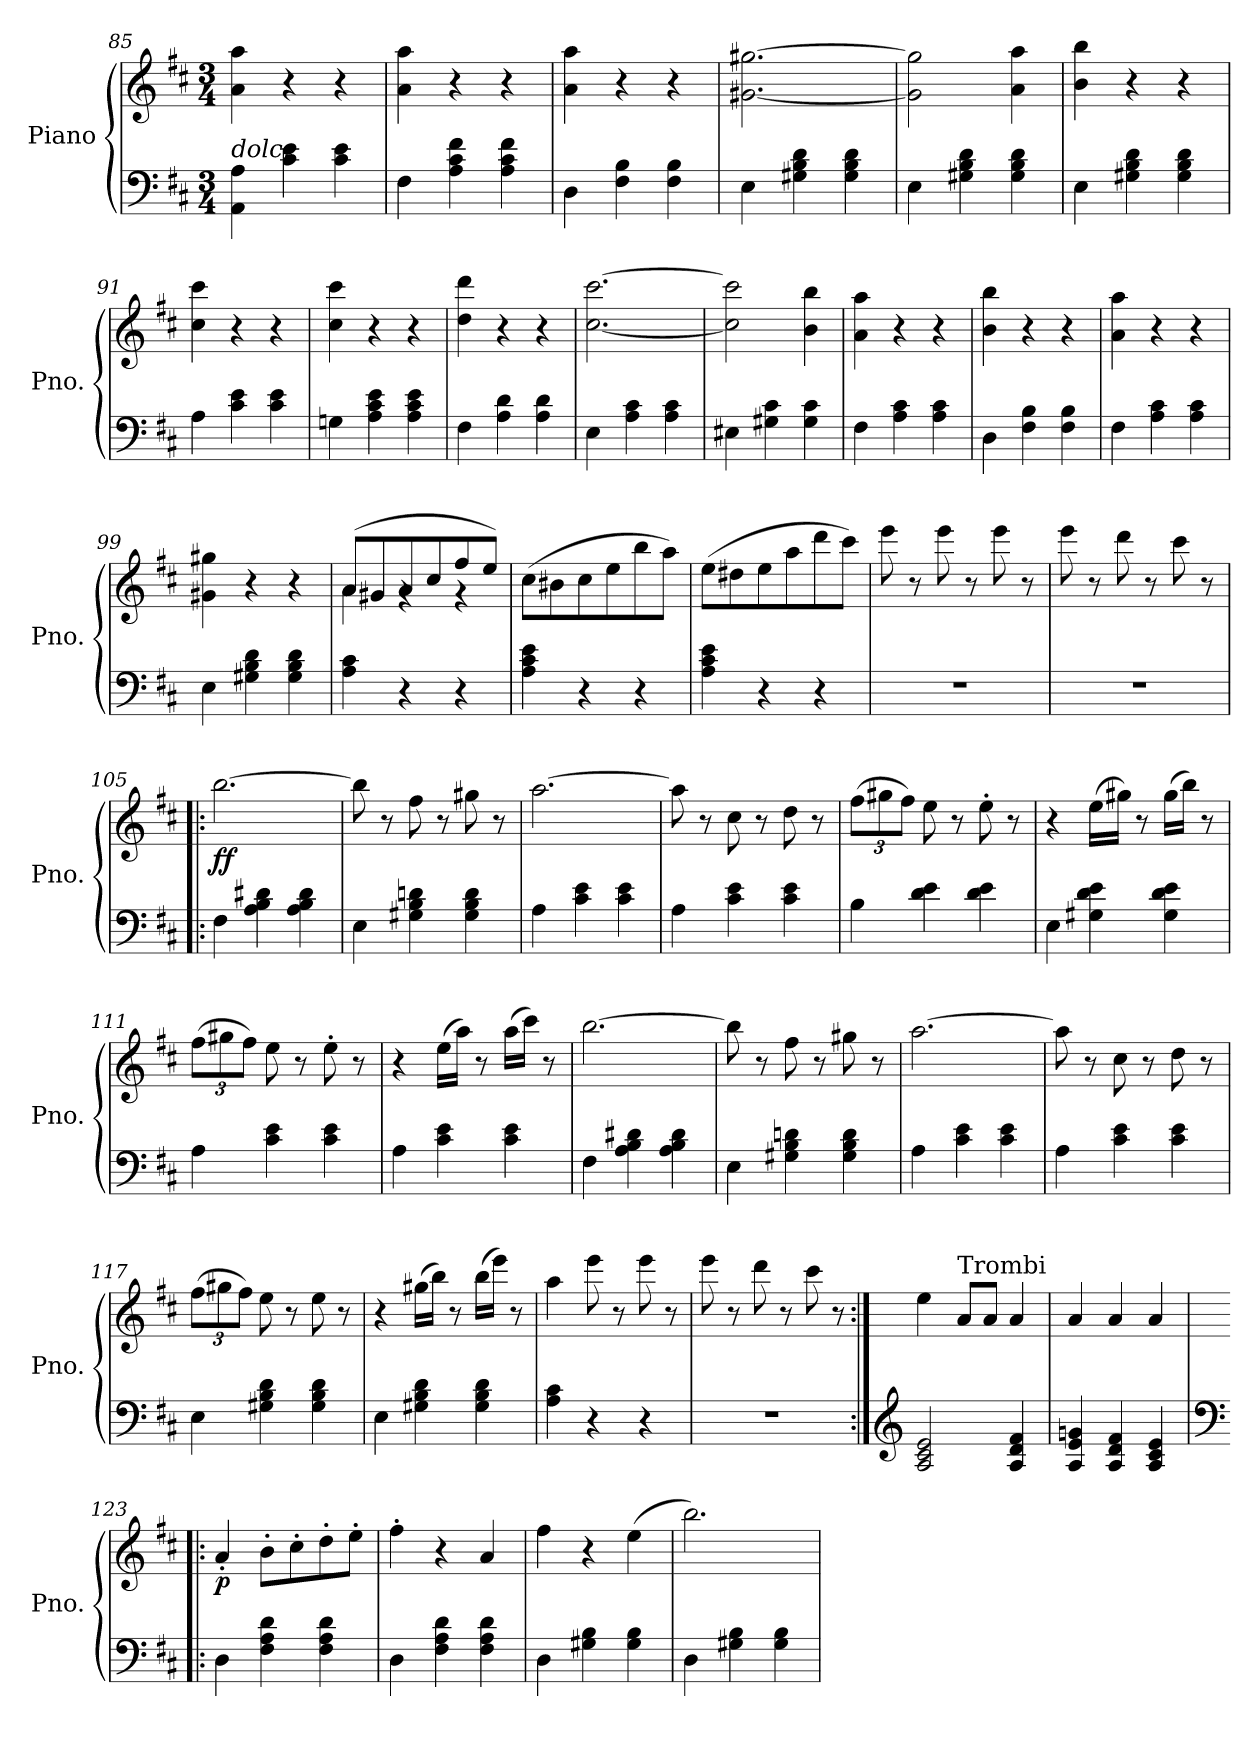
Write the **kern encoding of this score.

**kern	**kern	**dynam
*part1	*part1	*part1
*staff2	*staff1	*staff1/2
*I"Piano	*	*
*I'Pno.	*	*
*clefF4	*clefG2	*
*k[f#c#]	*k[f#c#]	*
*M3/4	*M3/4	*
=85	=85	=85
!LO:TX:a:i:t=dolc.	!	!
4AA\ 4A\	4a\ 4aa\	.
4c#\ 4e\	4r	.
4c#\ 4e\	4r	.
=86	=86	=86
4F#\	4a\ 4aa\	.
4A\ 4c#\ 4f#\	4r	.
4A\ 4c#\ 4f#\	4r	.
=87	=87	=87
4D\	4a\ 4aa\	.
4F#\ 4B\	4r	.
4F#\ 4B\	4r	.
!!LO:LB:g=z
=88	=88	=88
4E\	[2.g#X\ [2.gg#X\	.
4G#X\ 4B\ 4d\	.	.
4G#\ 4B\ 4d\	.	.
=89	=89	=89
4E\	2g#\] 2gg#\]	.
4G#X\ 4B\ 4d\	.	.
4G#\ 4B\ 4d\	4a\ 4aa\	.
=90	=90	=90
4E\	4b\ 4bb\	.
4G#X\ 4B\ 4d\	4r	.
4G#\ 4B\ 4d\	4r	.
=91	=91	=91
4A\	4cc#\ 4ccc#\	.
4c#\ 4e\	4r	.
4c#\ 4e\	4r	.
=92	=92	=92
4Gn\	4cc#\ 4ccc#\	.
4A\ 4c#\ 4e\	4r	.
4A\ 4c#\ 4e\	4r	.
=93	=93	=93
4F#\	4dd\ 4ddd\	.
4A\ 4d\	4r	.
4A\ 4d\	4r	.
=94	=94	=94
4E\	[2.cc#\ [2.ccc#\	.
4A\ 4c#\	.	.
4A\ 4c#\	.	.
=95	=95	=95
4E#X\	2cc#\] 2ccc#\]	.
4G#X\ 4c#\	.	.
4G#\ 4c#\	4b\ 4bb\	.
=96	=96	=96
4F#\	4a\ 4aa\	.
4A\ 4c#\	4r	.
4A\ 4c#\	4r	.
=97	=97	=97
4D\	4b\ 4bb\	.
4F#\ 4B\	4r	.
4F#\ 4B\	4r	.
=98	=98	=98
4F#\	4a\ 4aa\	.
4A\ 4c#\	4r	.
4A\ 4c#\	4r	.
!!LO:LB:g=z
=99	=99	=99
4E\	4g#X\ 4gg#X\	.
4G#X\ 4B\ 4d\	4r	.
4G#\ 4B\ 4d\	4r	.
=100	=100	=100
*	*^	*
4A\ 4c#\	(>8a/L	4a\	.
.	8g#X/	.	.
4r	8a/	4rg	.
.	8cc#/	.	.
4r	8ff#/	4rg	.
.	8ee/J)	.	.
*	*v	*v	*
=101	=101	=101
4A\ 4c#\ 4e\	(>8cc#\L	.
.	8b#X\	.
4r	8cc#\	.
.	8ee\	.
4r	8bb\	.
.	8aa\J)	.
=102	=102	=102
4A\ 4c#\ 4e\	(>8ee\L	.
.	8dd#X\	.
4r	8ee\	.
.	8aa\	.
4r	8ddd\	.
.	8ccc#\J)	.
=103	=103	=103
2.r	8eee\	.
.	8r	.
.	8eee\	.
.	8r	.
.	8eee\	.
.	8r	.
=104	=104	=104
2.r	8eee\	.
.	8r	.
.	8ddd\	.
.	8r	.
.	8ccc#\	.
.	8r	.
=105!|:	=105!|:	=105!|:
!	!	!LO:DY:b
4F#\	[2.bb\	ff
4A\ 4B\ 4d#X\	.	.
4A\ 4B\ 4d#\	.	.
!!LO:LB:g=z
=106	=106	=106
4E\	8bb\]	.
.	8r	.
4G#X\ 4B\ 4dn\	8ff#\	.
.	8r	.
4G#\ 4B\ 4d\	8gg#X\	.
.	8r	.
=107	=107	=107
4A\	[2.aa\	.
4c#\ 4e\	.	.
4c#\ 4e\	.	.
=108	=108	=108
4A\	8aa\]	.
.	8r	.
4c#\ 4e\	8cc#\	.
.	8r	.
4c#\ 4e\	8dd\	.
.	8r	.
=109	=109	=109
*	*Xbrackettup	*
4B\	(>12ff#\L	.
.	12gg#X\	.
.	12ff#\J)	.
4d\ 4e\	8ee\	.
.	8r	.
4d\ 4e\	8ee'\	.
.	8r	.
=110	=110	=110
4E\	4r	.
4G#X\ 4d\ 4e\	(>16ee\LL	.
.	16gg#X\JJ)	.
.	8r	.
4G#\ 4d\ 4e\	(>16gg#\LL	.
.	16bb\JJ)	.
.	8r	.
=111	=111	=111
4A\	(>12ff#\L	.
.	12gg#X\	.
.	12ff#\J)	.
4c#\ 4e\	8ee\	.
.	8r	.
4c#\ 4e\	8ee'\	.
.	8r	.
=112	=112	=112
4A\	4r	.
4c#\ 4e\	(>16ee\LL	.
.	16aa\JJ)	.
.	8r	.
4c#\ 4e\	(>16aa\LL	.
.	16ccc#\JJ)	.
.	8r	.
!!LO:PB:g=z
=113	=113	=113
4F#\	[2.bb\	.
4A\ 4B\ 4d#X\	.	.
4A\ 4B\ 4d#\	.	.
=114	=114	=114
4E\	8bb\]	.
.	8r	.
4G#X\ 4B\ 4dn\	8ff#\	.
.	8r	.
4G#\ 4B\ 4d\	8gg#X\	.
.	8r	.
=115	=115	=115
4A\	[2.aa\	.
4c#\ 4e\	.	.
4c#\ 4e\	.	.
=116	=116	=116
4A\	8aa\]	.
.	8r	.
4c#\ 4e\	8cc#\	.
.	8r	.
4c#\ 4e\	8dd\	.
.	8r	.
=117	=117	=117
4E\	(>12ff#\L	.
.	12gg#X\	.
.	12ff#\J)	.
4G#X\ 4B\ 4d\	8ee\	.
.	8r	.
4G#\ 4B\ 4d\	8ee\	.
.	8r	.
=118	=118	=118
4E\	4r	.
4G#X\ 4B\ 4d\	(>16gg#X\LL	.
.	16bb\JJ)	.
.	8r	.
4G#\ 4B\ 4d\	(>16bb\LL	.
.	16eee\JJ)	.
.	8r	.
=119	=119	=119
4A\ 4c#\	4aa\	.
4r	8eee\	.
.	8r	.
4r	8eee\	.
.	8r	.
=120	=120	=120
2.r	8eee\	.
.	8r	.
.	8ddd\	.
.	8r	.
.	8ccc#\	.
.	8r	.
!!LO:LB:g=z
=121:|!	=121:|!	=121:|!
*clefG2	*	*
2A/ 2c#/ 2e/	4ee\	.
!	!LO:TX:a:t=Trombi	!
.	8a/L	.
.	8a/J	.
4A/ 4d/ 4f#/	4a/	.
=122	=122	=122
4A/ 4e/ 4gn/	4a/	.
4A/ 4d/ 4f#/	4a/	.
4A/ 4c#/ 4e/	4a/	.
=123!|:	=123!|:	=123!|:
*clefF4	*	*
!	!	!LO:DY:b
4D\	4a'/	p
4F#\ 4A\ 4d\	8b'\L	.
.	8cc#'\	.
4F#\ 4A\ 4d\	8dd'\	.
.	8ee'\J	.
=124	=124	=124
4D\	4ff#'\	.
4F#\ 4A\ 4d\	4r	.
4F#\ 4A\ 4d\	4a/	.
=125	=125	=125
4D\	4ff#\	.
4G#X\ 4B\	4r	.
4G#\ 4B\	(>4ee\	.
=126	=126	=126
4D\	2.bb\)	.
4G#X\ 4B\	.	.
4G#\ 4B\	.	.
=	=	=
*-	*-	*-
